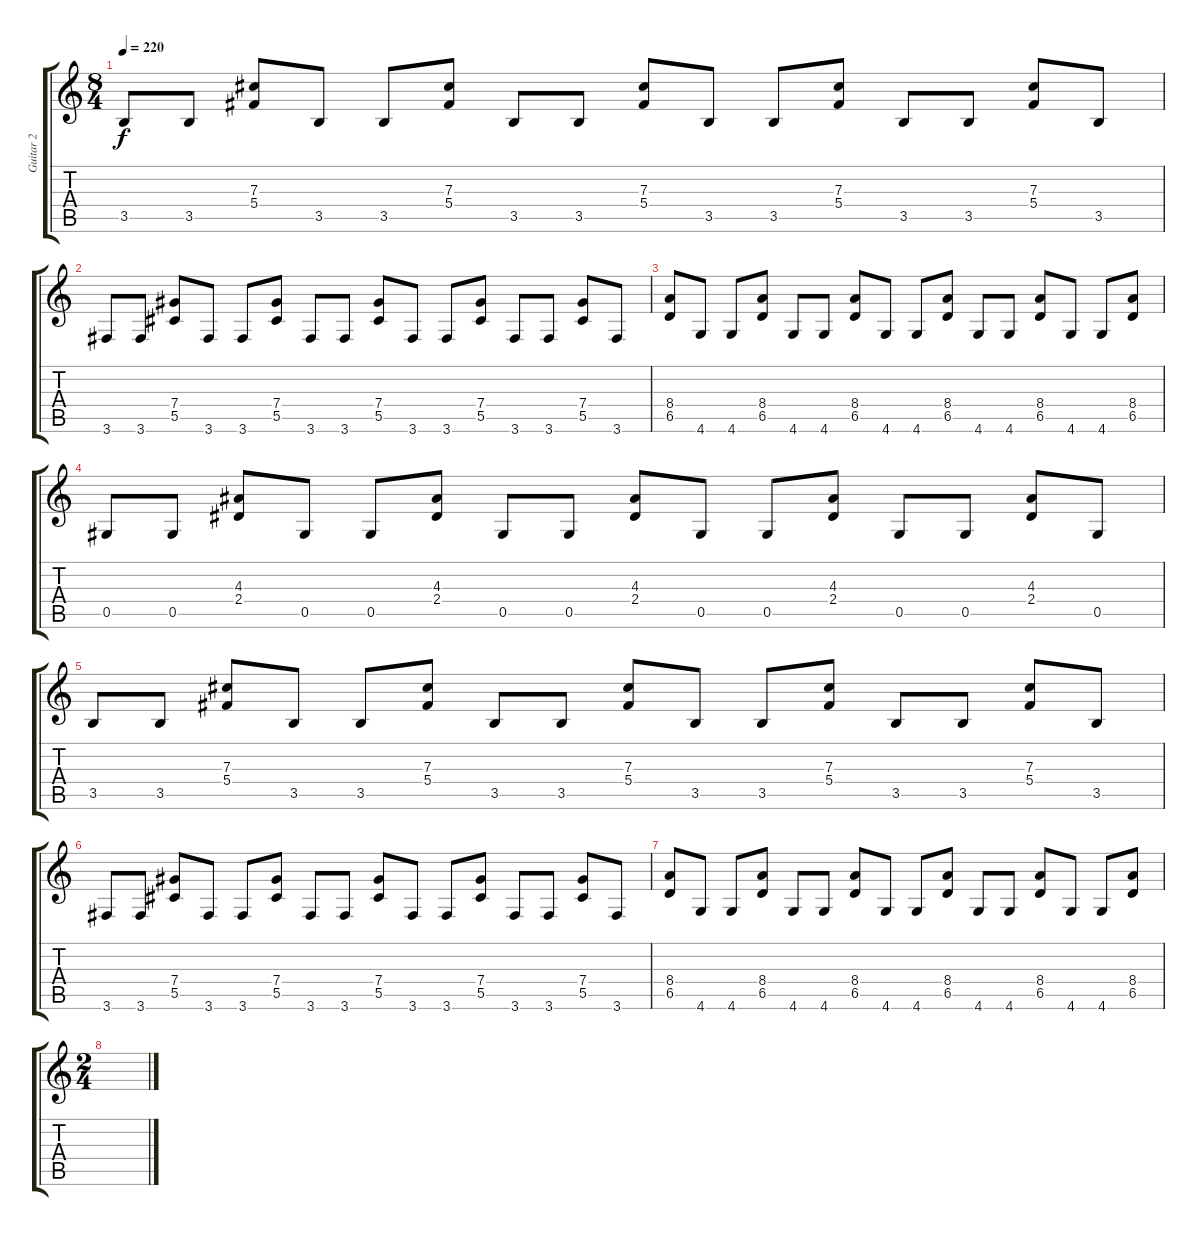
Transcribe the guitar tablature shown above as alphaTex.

\track ("Guitar 2" "Guitar 2") {instrument distortionguitar}
\staff {score tabs}
\tuning (Eb4 Bb3 Gb3 Db3 Ab2 Eb2) {hide}
\ts (8 4)
\tempo 220
\clef g2
\ks c
3.5.8{dy f} 3.5.8 (7.3 5.4).8 3.5.8 3.5.8 (7.3 5.4).8 3.5.8 3.5.8 (7.3 5.4).8 3.5.8 3.5.8 (7.3 5.4).8 3.5.8 3.5.8 (7.3 5.4).8 3.5.8 |
3.6.8 3.6.8 (7.4 5.5).8 3.6.8 3.6.8 (7.4 5.5).8 3.6.8 3.6.8 (7.4 5.5).8 3.6.8 3.6.8 (7.4 5.5).8 3.6.8 3.6.8 (7.4 5.5).8 3.6.8 |
(8.4 6.5).8 4.6.8 4.6.8 (8.4 6.5).8 4.6.8 4.6.8 (8.4 6.5).8 4.6.8 4.6.8 (8.4 6.5).8 4.6.8 4.6.8 (8.4 6.5).8 4.6.8 4.6.8 (8.4 6.5).8 |
0.5.8 0.5.8 (4.3 2.4).8 0.5.8 0.5.8 (4.3 2.4).8 0.5.8 0.5.8 (4.3 2.4).8 0.5.8 0.5.8 (4.3 2.4).8 0.5.8 0.5.8 (4.3 2.4).8 0.5.8 |
3.5.8 3.5.8 (7.3 5.4).8 3.5.8 3.5.8 (7.3 5.4).8 3.5.8 3.5.8 (7.3 5.4).8 3.5.8 3.5.8 (7.3 5.4).8 3.5.8 3.5.8 (7.3 5.4).8 3.5.8 |
3.6.8 3.6.8 (7.4 5.5).8 3.6.8 3.6.8 (7.4 5.5).8 3.6.8 3.6.8 (7.4 5.5).8 3.6.8 3.6.8 (7.4 5.5).8 3.6.8 3.6.8 (7.4 5.5).8 3.6.8 |
(8.4 6.5).8 4.6.8 4.6.8 (8.4 6.5).8 4.6.8 4.6.8 (8.4 6.5).8 4.6.8 4.6.8 (8.4 6.5).8 4.6.8 4.6.8 (8.4 6.5).8 4.6.8 4.6.8 (8.4 6.5).8 |
\ts (2 4)
